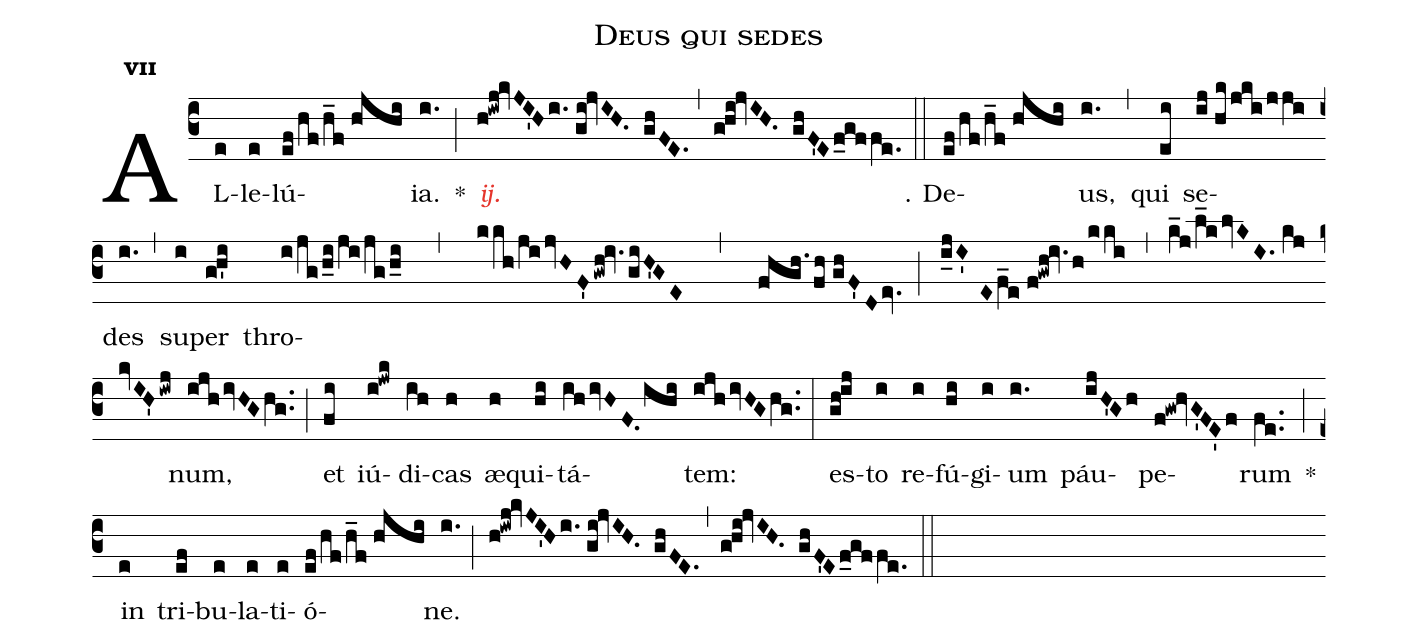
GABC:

name:Deus qui sedes;
mode:7;
office-part:Alleluia;
%%
(c3) AL(e)le(e)lú(ef/hf/h_f//hjhi)ia.(i.) *(;)
<c><i>ij.</i></c>(h!iwj!kvJI'Hi.//gi!jvIH. ghFE.) (,)
(g!hi!jvIH. ghF'E/f_gffe.) (::)

℣. De(ef/hf/h_f//hjhi)us,(i.) (,)
qui(ei) se(ij//hk/jki/jji)des(i.) (,)
su(i)per(g!h'i) thro(i/jg/h_i/ji/jg/h_i , kkh/ji/jvHF'/gwh!iv./giH'GE , fhgh./fh//ghF'D/ev.;i_jI'E/f_e//f!gwh!iv./h/kki,k_j/l_k/lvKI.//kj/kvIH'/iwj)num,(ijh/ivHG/hg..) (;)
et(fi) iú(i!jwk)di(ih)cas(h) æ(h)qui(hi)tá(ih/ivHF./ihi)tem:(ijh/ivHG/hg..) (:)
es(gh!ij)to(i) re(i)fú(hi)gi(i)um(i.) páu(ijH'Gh)pe(f!gw!hvG'FE'f)rum(fe..) *(;)
in(e) tri(ef)bu(e)la(e)ti(e)ó(ef/hf/h_f//hjhi)ne.(i.) (;)
(h!iwj!kvJI'Hi.//gi!jvIH. ghFE.,g!hi!jvIH. ghF'E/f_gffe.) (::)
